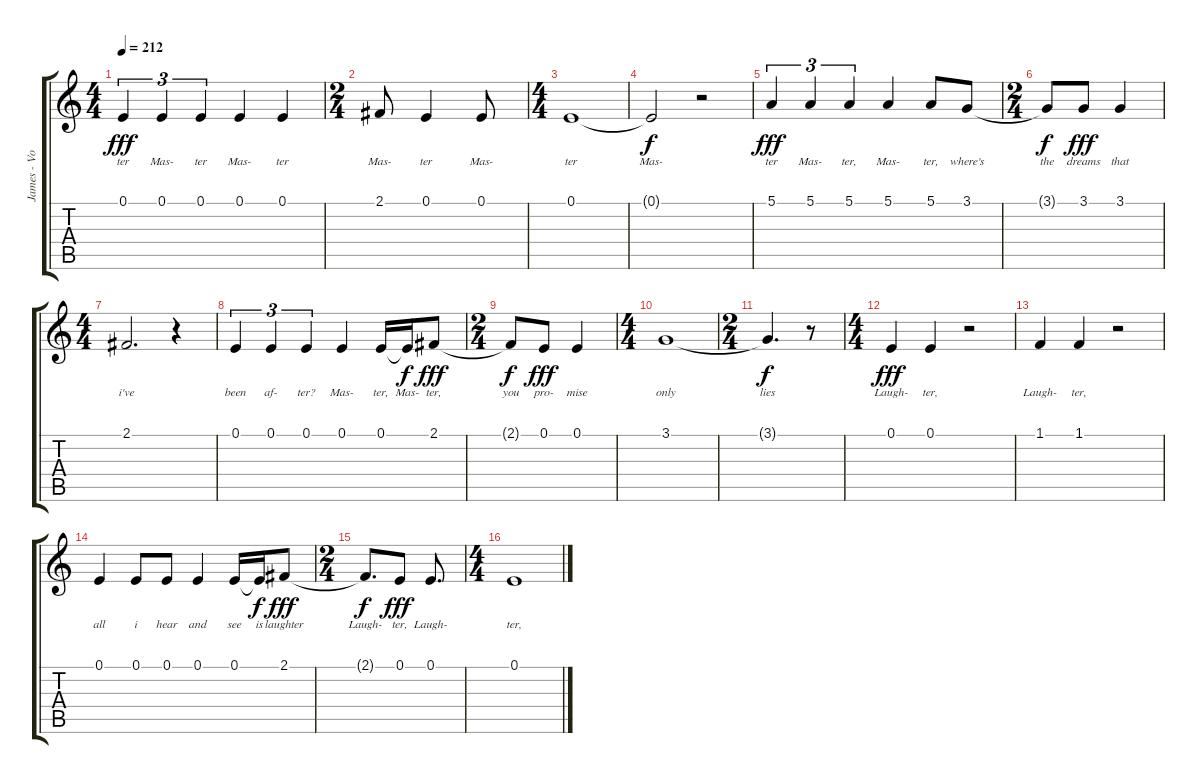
\track ("James - Vocals" "James - Vo") {instrument lead6voice}
\staff {score tabs}
\tuning (E4 B3 G3 D3 A2 E2) {hide}
\ts (4 4)
\tempo 212
\clef g2
\ks c
0.1.4{tu (3 2) lyrics (0 "ter") lyrics (1 "") lyrics (2 "") lyrics (3 "") lyrics (4 "") dy fff} 0.1.4{tu (3 2) lyrics (0 "Mas-") lyrics (1 "") lyrics (2 "") lyrics (3 "") lyrics (4 "")} 0.1.4{tu (3 2) lyrics (0 "ter") lyrics (1 "") lyrics (2 "") lyrics (3 "") lyrics (4 "")} 0.1.4{lyrics (0 "Mas-") lyrics (1 "") lyrics (2 "") lyrics (3 "") lyrics (4 "")} 0.1.4{lyrics (0 "ter") lyrics (1 "") lyrics (2 "") lyrics (3 "") lyrics (4 "")} |
\ts (2 4)
2.1.8{lyrics (0 "Mas-") lyrics (1 "") lyrics (2 "") lyrics (3 "") lyrics (4 "")} 0.1.4{lyrics (0 "ter") lyrics (1 "") lyrics (2 "") lyrics (3 "") lyrics (4 "")} 0.1.8{lyrics (0 "Mas-") lyrics (1 "") lyrics (2 "") lyrics (3 "") lyrics (4 "")} |
\ts (4 4)
0.1.1{lyrics (0 "ter") lyrics (1 "") lyrics (2 "") lyrics (3 "") lyrics (4 "")} |
0.1{t}.2{lyrics (0 "Mas-") lyrics (1 "") lyrics (2 "") lyrics (3 "") lyrics (4 "") dy f} r.2 |
5.1.4{tu (3 2) lyrics (0 "ter") lyrics (1 "") lyrics (2 "") lyrics (3 "") lyrics (4 "") dy fff} 5.1.4{tu (3 2) lyrics (0 "Mas-") lyrics (1 "") lyrics (2 "") lyrics (3 "") lyrics (4 "")} 5.1.4{tu (3 2) lyrics (0 "ter,") lyrics (1 "") lyrics (2 "") lyrics (3 "") lyrics (4 "")} 5.1.4{lyrics (0 "Mas-") lyrics (1 "") lyrics (2 "") lyrics (3 "") lyrics (4 "")} 5.1.8{lyrics (0 "ter,") lyrics (1 "") lyrics (2 "") lyrics (3 "") lyrics (4 "")} 3.1.8{lyrics (0 "where's") lyrics (1 "") lyrics (2 "") lyrics (3 "") lyrics (4 "")} |
\ts (2 4)
3.1{t}.8{lyrics (0 "the") lyrics (1 "") lyrics (2 "") lyrics (3 "") lyrics (4 "") dy f} 3.1.8{lyrics (0 "dreams") lyrics (1 "") lyrics (2 "") lyrics (3 "") lyrics (4 "") dy fff} 3.1.4{lyrics (0 "that") lyrics (1 "") lyrics (2 "") lyrics (3 "") lyrics (4 "")} |
\ts (4 4)
2.1.2{d lyrics (0 "i've") lyrics (1 "") lyrics (2 "") lyrics (3 "") lyrics (4 "")} r.4 |
0.1.4{tu (3 2) lyrics (0 "been") lyrics (1 "") lyrics (2 "") lyrics (3 "") lyrics (4 "")} 0.1.4{tu (3 2) lyrics (0 "af-") lyrics (1 "") lyrics (2 "") lyrics (3 "") lyrics (4 "")} 0.1.4{tu (3 2) lyrics (0 "ter?") lyrics (1 "") lyrics (2 "") lyrics (3 "") lyrics (4 "")} 0.1.4{lyrics (0 "Mas-") lyrics (1 "") lyrics (2 "") lyrics (3 "") lyrics (4 "")} 0.1.16{lyrics (0 "ter,") lyrics (1 "") lyrics (2 "") lyrics (3 "") lyrics (4 "")} 0.1{t}.16{lyrics (0 "Mas-") lyrics (1 "") lyrics (2 "") lyrics (3 "") lyrics (4 "") dy f} 2.1.8{lyrics (0 "ter,") lyrics (1 "") lyrics (2 "") lyrics (3 "") lyrics (4 "") dy fff} |
\ts (2 4)
2.1{t}.8{lyrics (0 "you") lyrics (1 "") lyrics (2 "") lyrics (3 "") lyrics (4 "") dy f} 0.1.8{lyrics (0 "pro-") lyrics (1 "") lyrics (2 "") lyrics (3 "") lyrics (4 "") dy fff} 0.1.4{lyrics (0 "mise") lyrics (1 "") lyrics (2 "") lyrics (3 "") lyrics (4 "")} |
\ts (4 4)
3.1.1{lyrics (0 "only") lyrics (1 "") lyrics (2 "") lyrics (3 "") lyrics (4 "")} |
\ts (2 4)
3.1{t}.4{d lyrics (0 "lies") lyrics (1 "") lyrics (2 "") lyrics (3 "") lyrics (4 "") dy f} r.8 |
\ts (4 4)
0.1.4{lyrics (0 "Laugh-") lyrics (1 "") lyrics (2 "") lyrics (3 "") lyrics (4 "") dy fff} 0.1.4{lyrics (0 "ter,") lyrics (1 "") lyrics (2 "") lyrics (3 "") lyrics (4 "")} r.2 |
1.1.4{lyrics (0 "Laugh-") lyrics (1 "") lyrics (2 "") lyrics (3 "") lyrics (4 "")} 1.1.4{lyrics (0 "ter,") lyrics (1 "") lyrics (2 "") lyrics (3 "") lyrics (4 "")} r.2 |
0.1.4{lyrics (0 "all") lyrics (1 "") lyrics (2 "") lyrics (3 "") lyrics (4 "")} 0.1.8{lyrics (0 "i") lyrics (1 "") lyrics (2 "") lyrics (3 "") lyrics (4 "")} 0.1.8{lyrics (0 "hear") lyrics (1 "") lyrics (2 "") lyrics (3 "") lyrics (4 "")} 0.1.4{lyrics (0 "and") lyrics (1 "") lyrics (2 "") lyrics (3 "") lyrics (4 "")} 0.1.16{lyrics (0 "see") lyrics (1 "") lyrics (2 "") lyrics (3 "") lyrics (4 "")} 0.1{t}.16{lyrics (0 "is") lyrics (1 "") lyrics (2 "") lyrics (3 "") lyrics (4 "") dy f} 2.1.8{lyrics (0 "laughter") lyrics (1 "") lyrics (2 "") lyrics (3 "") lyrics (4 "") dy fff} |
\ts (2 4)
2.1{t}.8{d lyrics (0 "Laugh-") lyrics (1 "") lyrics (2 "") lyrics (3 "") lyrics (4 "") dy f} 0.1.8{lyrics (0 "ter,") lyrics (1 "") lyrics (2 "") lyrics (3 "") lyrics (4 "") dy fff} 0.1.8{d lyrics (0 "Laugh-") lyrics (1 "") lyrics (2 "") lyrics (3 "") lyrics (4 "")} |
\ts (4 4)
0.1.1{lyrics (0 "ter,") lyrics (1 "") lyrics (2 "") lyrics (3 "") lyrics (4 "")}
